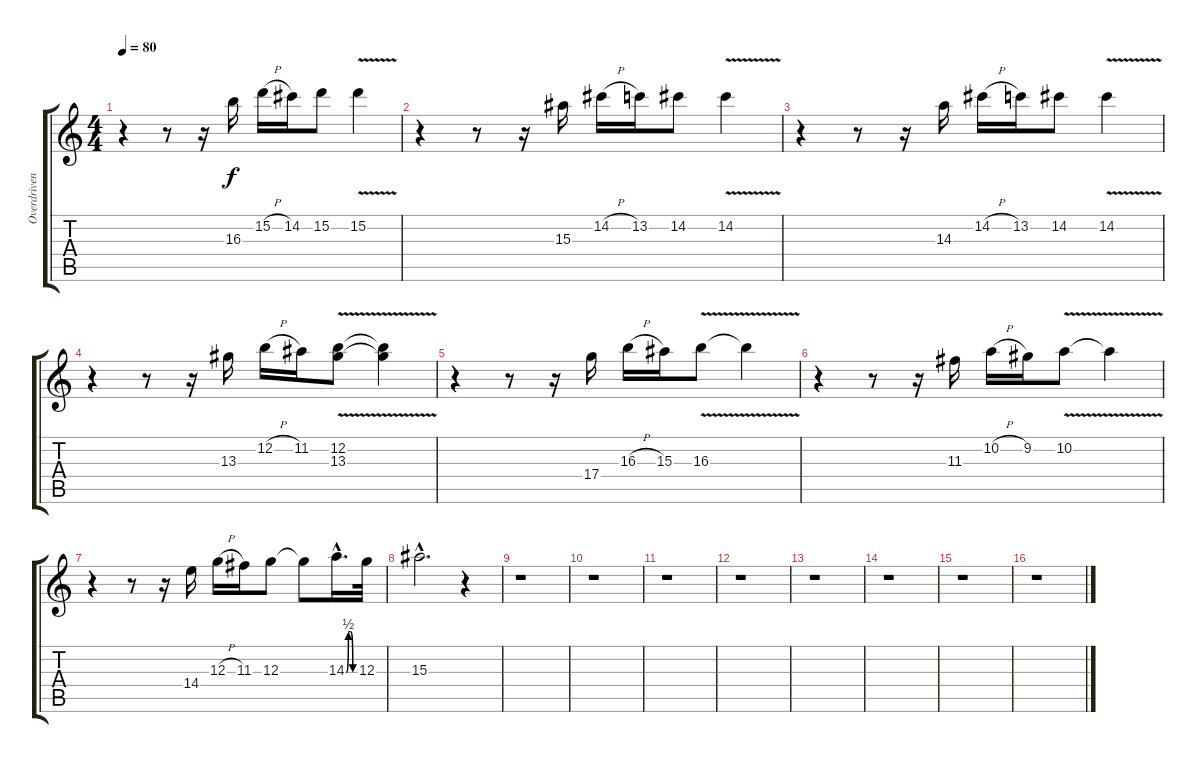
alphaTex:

\track ("Overdriven Guitar" "Overdriven") {instrument overdrivenguitar}
\staff {score tabs}
\tuning (E4 B3 G3 D3 A2 E2) {hide}
\ts (4 4)
\tempo 80
\clef g2
\ks c
r.4{dy f} r.8 r.16 16.3.16 15.2{h}.16 14.2.16 15.2.8 15.2{v}.4 |
r.4 r.8 r.16 15.3.16 14.2{h}.16 13.2.16 14.2.8 14.2{v}.4 |
r.4 r.8 r.16 14.3.16 14.2{h}.16 13.2.16 14.2.8 14.2{v}.4 |
r.4 r.8 r.16 13.3.16 12.2{h}.16 11.2.16 (12.2{v} 13.3{v}).8 (12.2{t} 13.3{t}).4 |
r.4 r.8 r.16 17.4.16 16.3{h}.16 15.3.16 16.3{v}.8 16.3{t}.4 |
r.4 r.8 r.16 11.3.16 10.2{h}.16 9.2.16 10.2{v}.8 10.2{t}.4 |
r.4 r.8 r.16 14.4.16 12.3{h}.16 11.3.16 12.3.8 12.3{t}.8 14.3{be (custom 0 0 15 2 30 2 45 0 60 0) hac}.16{d} 12.3.32 |
15.3{hac}.2{d} r.4 |
r.1 |
r.1 |
r.1 |
r.1 |
r.1 |
r.1 |
r.1 |
r.1
